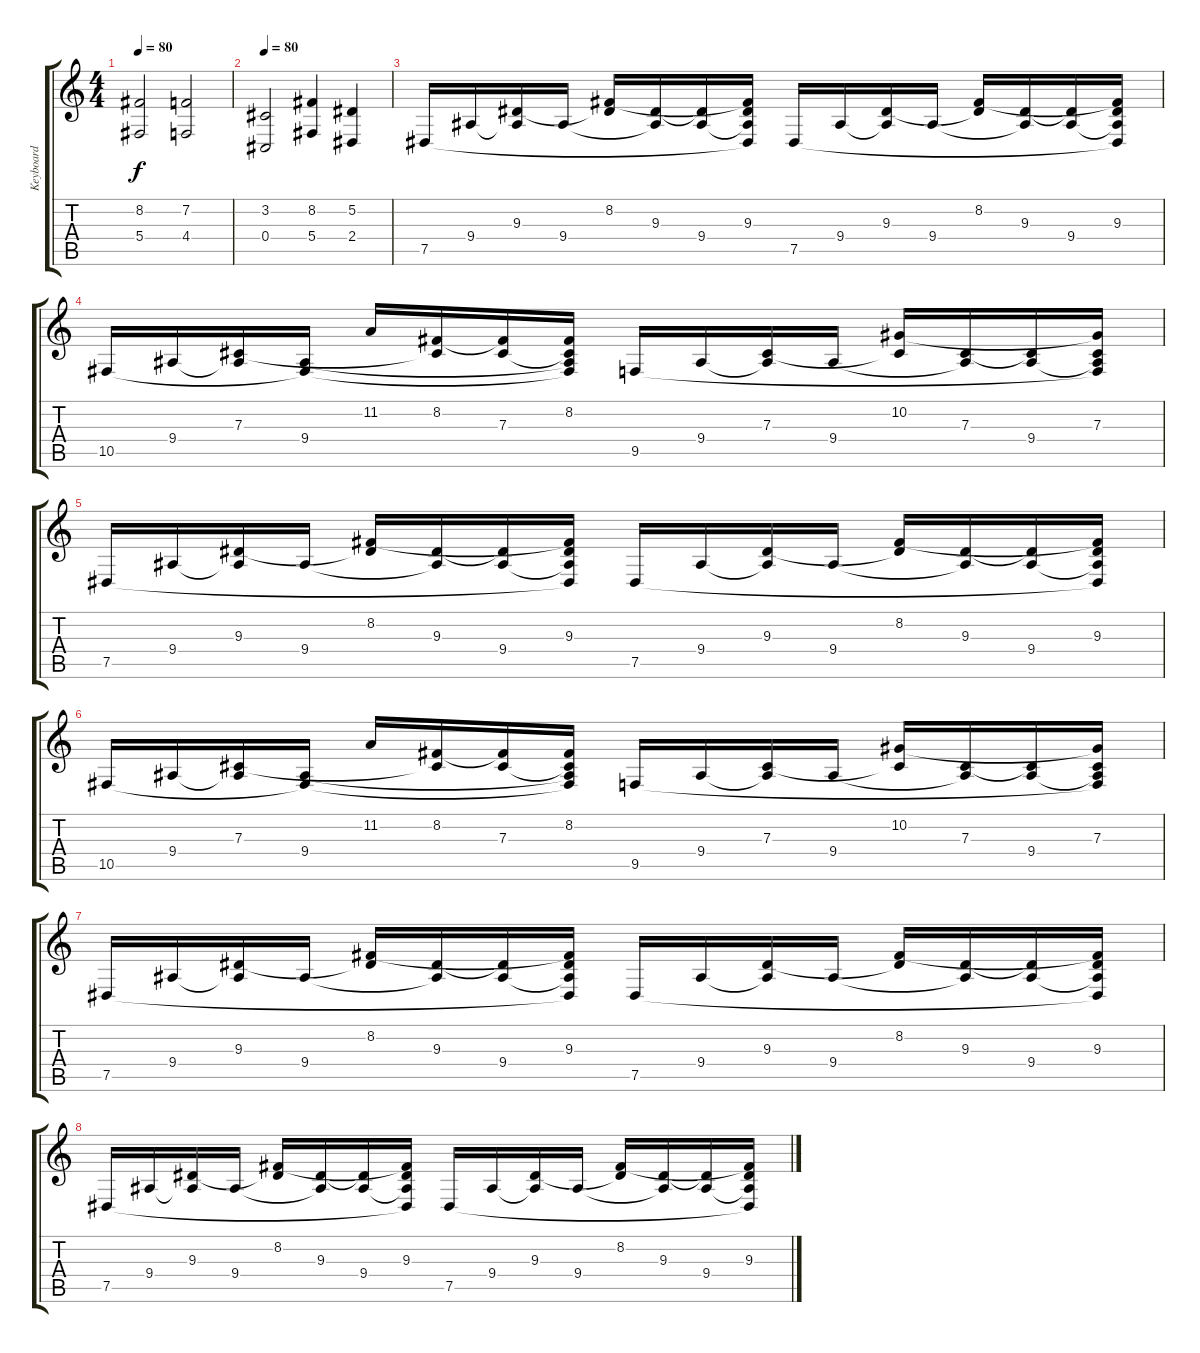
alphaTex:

\track ("Keyboard" "Keyboard") {instrument stringensemble1}
\staff {score tabs}
\tuning (Eb4 Bb3 Gb3 Db3 Ab2 Eb2) {hide}
\ts (4 4)
\tempo 80
\clef g2
\ks c
(8.2 5.4).2{dy f} (7.2 4.4).2 |
\tempo 80
(3.2 0.4).2 (8.2 5.4).4 (5.2 2.4).4 |
7.5.16 9.4.16 (9.3 9.4{t}).16 9.4.16 (8.2 9.3{t}).16 (9.3 9.4{t}).16 (9.3{t} 9.4).16 (8.2{t} 9.3 9.4{t} 7.5{t}).16 7.5.16 9.4.16 (9.3 9.4{t}).16 9.4.16 (8.2 9.3{t}).16 (9.3 9.4{t}).16 (9.3{t} 9.4).16 (8.2{t} 9.3 9.4{t} 7.5{t}).16 |
10.5.16 9.4.16 (7.3 9.4{t}).16 (9.4 10.5{t}).16 11.2.16 (8.2 7.3{t}).16 (8.2{t} 7.3).16 (8.2 7.3{t} 9.4{t} 10.5{t}).16 9.5.16 9.4.16 (7.3 9.4{t}).16 9.4.16 (10.2 7.3{t}).16 (7.3 9.4{t}).16 (7.3{t} 9.4).16 (10.2{t} 7.3 9.4{t} 9.5{t}).16 |
7.5.16 9.4.16 (9.3 9.4{t}).16 9.4.16 (8.2 9.3{t}).16 (9.3 9.4{t}).16 (9.3{t} 9.4).16 (8.2{t} 9.3 9.4{t} 7.5{t}).16 7.5.16 9.4.16 (9.3 9.4{t}).16 9.4.16 (8.2 9.3{t}).16 (9.3 9.4{t}).16 (9.3{t} 9.4).16 (8.2{t} 9.3 9.4{t} 7.5{t}).16 |
10.5.16 9.4.16 (7.3 9.4{t}).16 (9.4 10.5{t}).16 11.2.16 (8.2 7.3{t}).16 (8.2{t} 7.3).16 (8.2 7.3{t} 9.4{t} 10.5{t}).16 9.5.16 9.4.16 (7.3 9.4{t}).16 9.4.16 (10.2 7.3{t}).16 (7.3 9.4{t}).16 (7.3{t} 9.4).16 (10.2{t} 7.3 9.4{t} 9.5{t}).16 |
7.5.16 9.4.16 (9.3 9.4{t}).16 9.4.16 (8.2 9.3{t}).16 (9.3 9.4{t}).16 (9.3{t} 9.4).16 (8.2{t} 9.3 9.4{t} 7.5{t}).16 7.5.16 9.4.16 (9.3 9.4{t}).16 9.4.16 (8.2 9.3{t}).16 (9.3 9.4{t}).16 (9.3{t} 9.4).16 (8.2{t} 9.3 9.4{t} 7.5{t}).16 |
7.5.16 9.4.16 (9.3 9.4{t}).16 9.4.16 (8.2 9.3{t}).16 (9.3 9.4{t}).16 (9.3{t} 9.4).16 (8.2{t} 9.3 9.4{t} 7.5{t}).16 7.5.16 9.4.16 (9.3 9.4{t}).16 9.4.16 (8.2 9.3{t}).16 (9.3 9.4{t}).16 (9.3{t} 9.4).16 (8.2{t} 9.3 9.4{t} 7.5{t}).16
